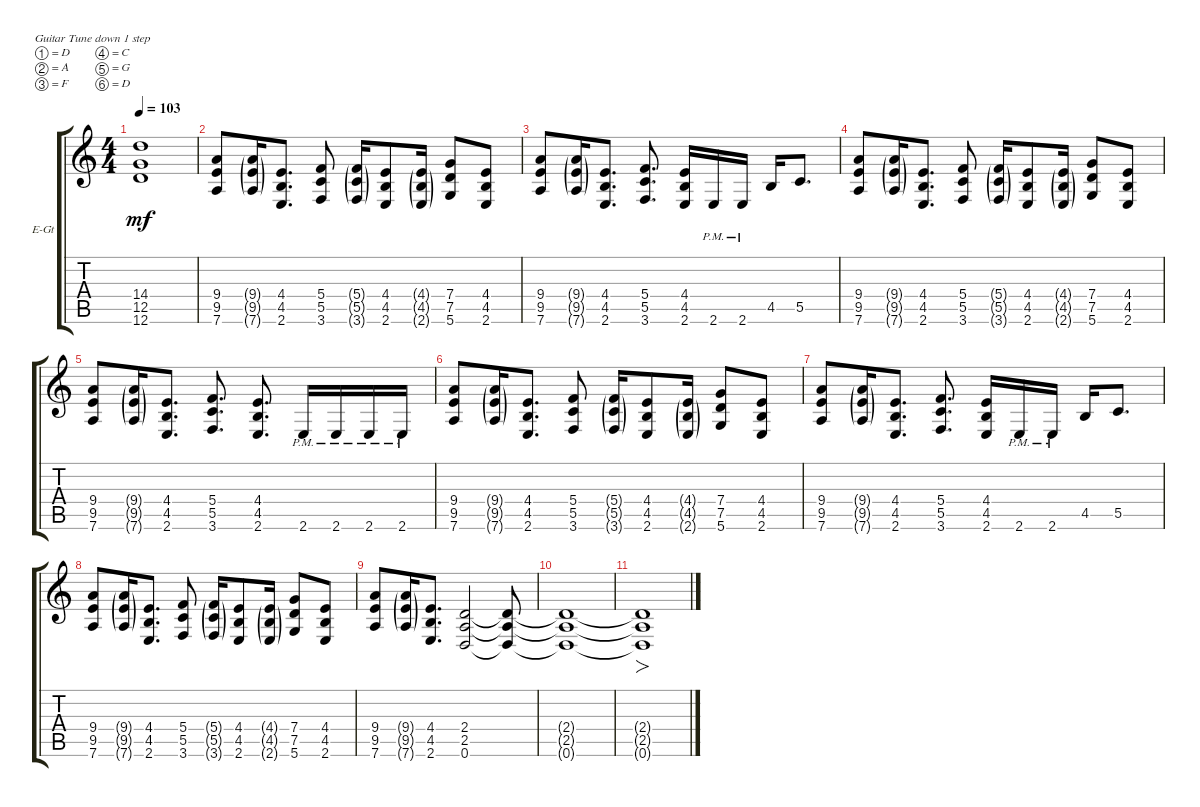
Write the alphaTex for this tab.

\bracketExtendMode groupsimilarinstruments
\firstSystemTrackNameOrientation horizontal
\otherSystemsTrackNameOrientation horizontal
\track ("Electric Guitar 1" "E-Gt") {instrument distortionguitar}
\staff {score tabs}
\tuning (D4 A3 F3 C3 G2 D2)
\ts (4 4)
\tempo 103
\clef g2
\ks c
(12.5 14.4 12.6).1{dy mf} |
(7.6 9.5 9.4).8 (7.6{g} 9.5{g} 9.4{g}).16 (2.6 4.5 4.4).8{d} (3.6 5.5 5.4).8 (3.6{g} 5.5{g} 5.4{g}).16 (2.6 4.5 4.4).8 (2.6{g} 4.5{g} 4.4{g}).16 (5.6 7.5 7.4).8 (2.6 4.5 4.4).8 |
(7.6 9.5 9.4).8 (7.6{g} 9.5{g} 9.4{g}).16 (2.6 4.5 4.4).8{d} (3.6 5.5 5.4).8{d} (2.6 4.5 4.4).16 2.6{pm}.16 2.6{pm}.16 4.5.16 5.5.8{d} |
(7.6 9.5 9.4).8 (7.6{g} 9.5{g} 9.4{g}).16 (2.6 4.5 4.4).8{d} (3.6 5.5 5.4).8 (3.6{g} 5.5{g} 5.4{g}).16 (2.6 4.5 4.4).8 (2.6{g} 4.5{g} 4.4{g}).16 (5.6 7.5 7.4).8 (2.6 4.5 4.4).8 |
(7.6 9.5 9.4).8 (7.6{g} 9.5{g} 9.4{g}).16 (2.6 4.5 4.4).8{d} (3.6 5.5 5.4).8{d} (2.6 4.5 4.4).8{d} 2.6{pm}.16 2.6{pm}.16 2.6{pm}.16 2.6{pm}.16 |
(7.6 9.5 9.4).8 (7.6{g} 9.5{g} 9.4{g}).16 (2.6 4.5 4.4).8{d} (3.6 5.5 5.4).8 (3.6{g} 5.5{g} 5.4{g}).16 (2.6 4.5 4.4).8 (2.6{g} 4.5{g} 4.4{g}).16 (5.6 7.5 7.4).8 (2.6 4.5 4.4).8 |
(7.6 9.5 9.4).8 (7.6{g} 9.5{g} 9.4{g}).16 (2.6 4.5 4.4).8{d} (3.6 5.5 5.4).8{d} (2.6 4.5 4.4).16 2.6{pm}.16 2.6{pm}.16 4.5.16 5.5.8{d} |
(7.6 9.5 9.4).8 (7.6{g} 9.5{g} 9.4{g}).16 (2.6 4.5 4.4).8{d} (3.6 5.5 5.4).8 (3.6{g} 5.5{g} 5.4{g}).16 (2.6 4.5 4.4).8 (2.6{g} 4.5{g} 4.4{g}).16 (5.6 7.5 7.4).8 (2.6 4.5 4.4).8 |
(7.6 9.5 9.4).8 (7.6{g} 9.5{g} 9.4{g}).16 (2.6 4.5 4.4).8{d} (0.6 2.5 2.4).2 (0.6{t} 2.5{t} 2.4{t}).8 |
(0.6{t} 2.5{t} 2.4{t}).1 |
(0.6{t} 2.5{t} 2.4{t}).1{fo}
